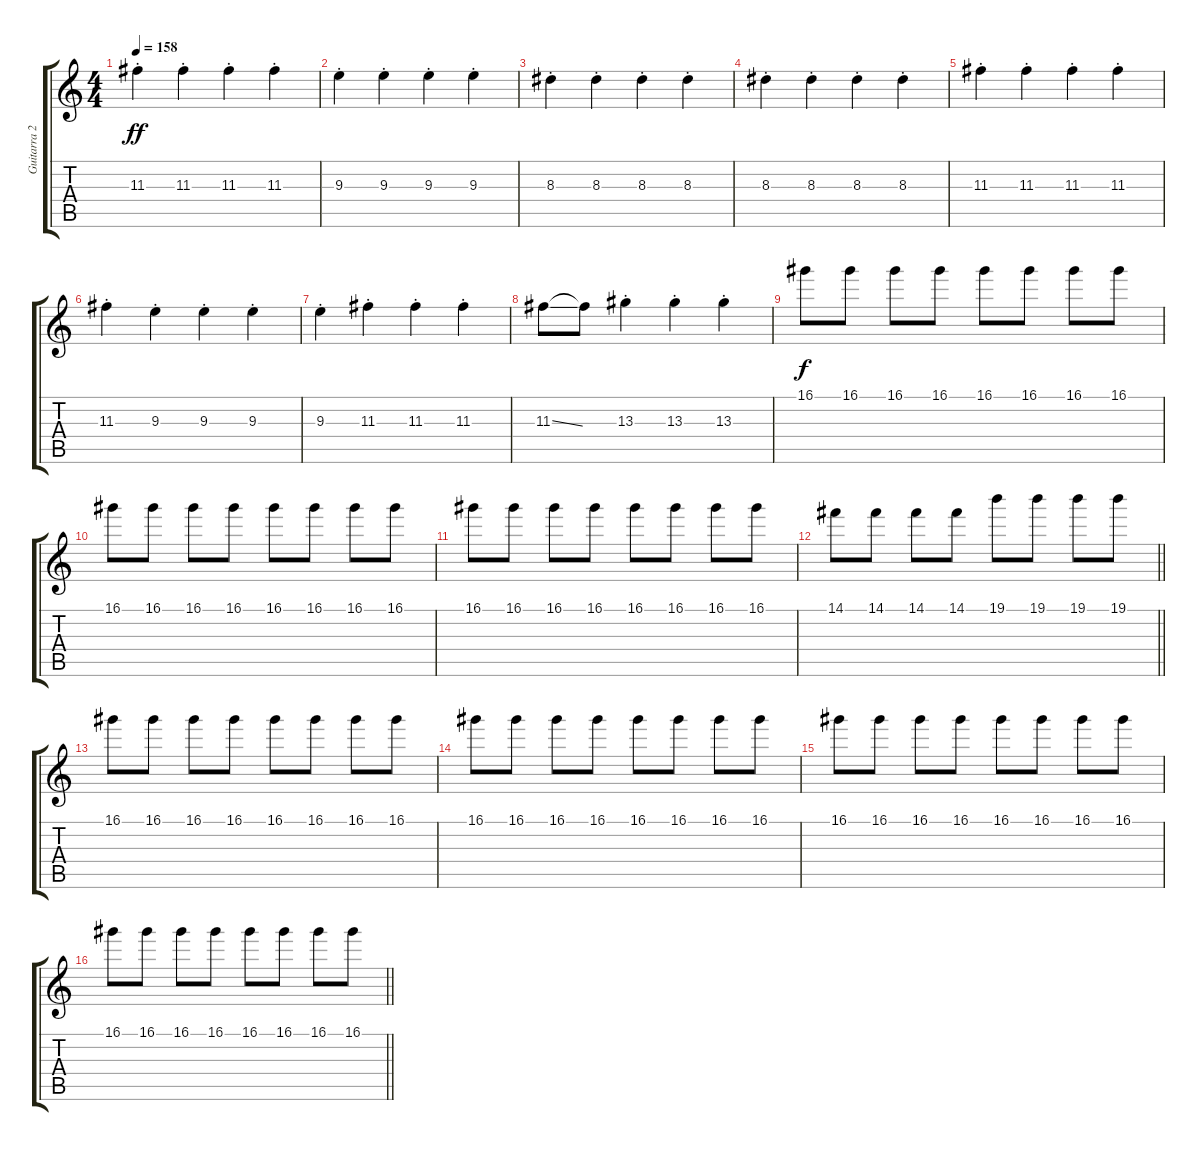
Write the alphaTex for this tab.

\track ("Guitarra 2" "Guitarra 2") {instrument overdrivenguitar}
\staff {score tabs}
\tuning (E4 B3 G3 D3 A2 E2) {hide}
\ts (4 4)
\tempo 158
\clef g2
\ks c
11.3{st}.4{dy ff} 11.3{st}.4 11.3{st}.4 11.3{st}.4 |
9.3{st}.4 9.3{st}.4 9.3{st}.4 9.3{st}.4 |
8.3{st}.4 8.3{st}.4 8.3{st}.4 8.3{st}.4 |
8.3{st}.4 8.3{st}.4 8.3{st}.4 8.3{st}.4 |
11.3{st}.4 11.3{st}.4 11.3{st}.4 11.3{st}.4 |
11.3{st}.4 9.3{st}.4 9.3{st}.4 9.3{st}.4 |
9.3{st}.4 11.3{st}.4 11.3{st}.4 11.3{st}.4 |
11.3{ss}.8 11.3{t}.8 13.3{st}.4 13.3{st}.4 13.3{st}.4 |
16.1.8{dy f volume 9 balance 11 instrument electricguitarjazz} 16.1.8 16.1.8 16.1.8 16.1.8 16.1.8 16.1.8 16.1.8 |
16.1.8 16.1.8 16.1.8 16.1.8 16.1.8 16.1.8 16.1.8 16.1.8 |
16.1.8 16.1.8 16.1.8 16.1.8 16.1.8 16.1.8 16.1.8 16.1.8 |
\barLineRight lightlight
14.1.8 14.1.8 14.1.8 14.1.8 19.1.8 19.1.8 19.1.8 19.1.8 |
16.1.8 16.1.8 16.1.8 16.1.8 16.1.8 16.1.8 16.1.8 16.1.8 |
16.1.8 16.1.8 16.1.8 16.1.8 16.1.8 16.1.8 16.1.8 16.1.8 |
16.1.8 16.1.8 16.1.8 16.1.8 16.1.8 16.1.8 16.1.8 16.1.8 |
\barLineRight lightlight
16.1.8 16.1.8 16.1.8 16.1.8 16.1.8 16.1.8 16.1.8 16.1.8
